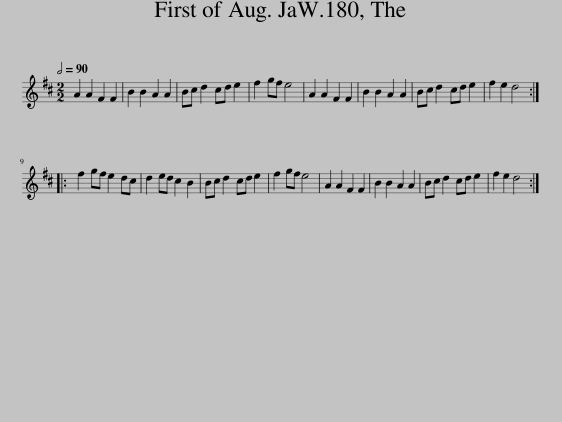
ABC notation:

X:1
L:1/8
Q:1/2=90
M:2/2
I:linebreak $
K:D
V:1 treble
V:1
 A2 A2 F2 F2 | B2 B2 A2 A2 | Bc d2 cd e2 | f2 gf e4 | A2 A2 F2 F2 | %5
 B2 B2 A2 A2 | Bc d2 cd e2 | f2 e2 d4 ::$ f2 gf e2 dc | d2 ed c2 B2 | %10
 Bc d2 cd e2 | f2 gf e4 | A2 A2 F2 F2 | B2 B2 A2 A2 | Bc d2 cd e2 | %15
 f2 e2 d4 :| %16
